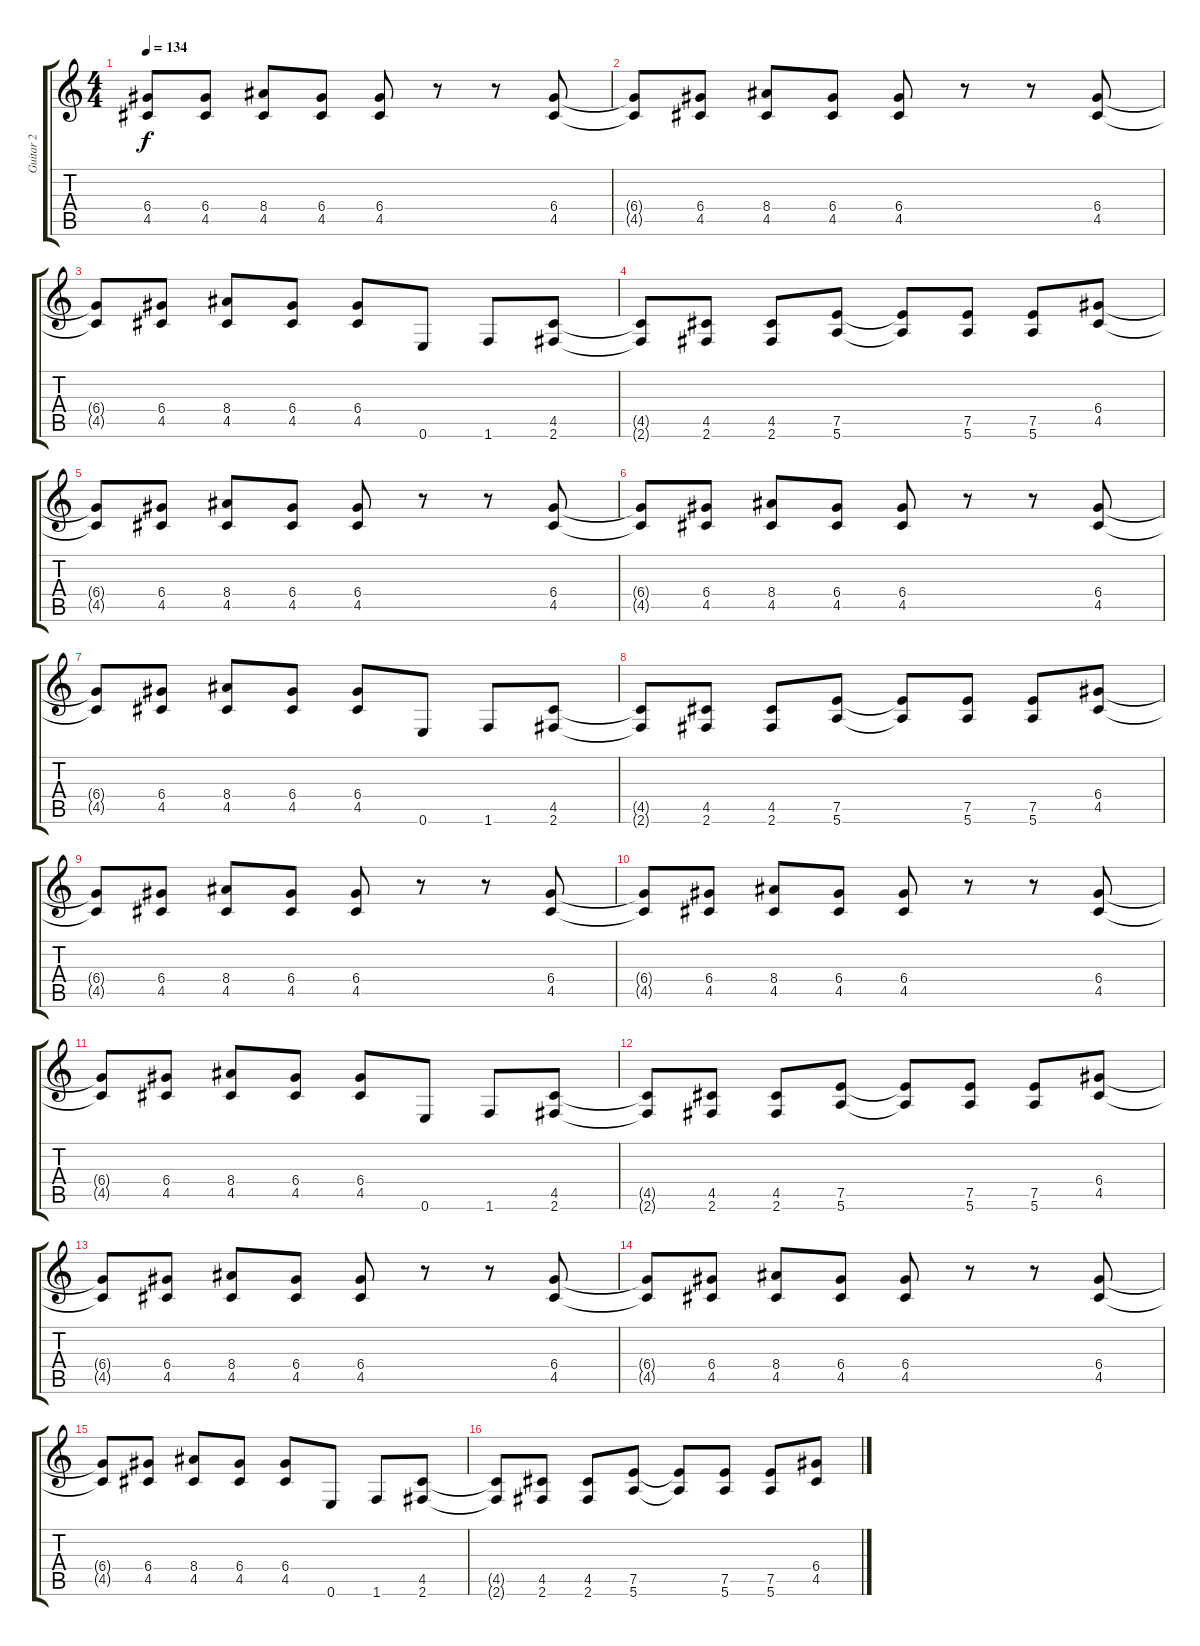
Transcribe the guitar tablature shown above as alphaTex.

\track ("Guitar 2" "Guitar 2") {instrument overdrivenguitar}
\staff {score tabs}
\tuning (E4 B3 G3 D3 A2 E2) {hide}
\ts (4 4)
\tempo 134
\clef g2
\ks c
(6.4{t} 4.5{t}).8{dy f} (6.4 4.5).8 (8.4 4.5).8 (6.4 4.5).8 (6.4 4.5).8 r.8 r.8 (6.4 4.5).8 |
(6.4{t} 4.5{t}).8 (6.4 4.5).8 (8.4 4.5).8 (6.4 4.5).8 (6.4 4.5).8 r.8 r.8 (6.4 4.5).8 |
(6.4{t} 4.5{t}).8 (6.4 4.5).8 (8.4 4.5).8 (6.4 4.5).8 (6.4 4.5).8 0.6.8 1.6.8 (4.5 2.6).8 |
(4.5{t} 2.6{t}).8 (4.5 2.6).8 (4.5 2.6).8 (7.5 5.6).8 (7.5{t} 5.6{t}).8 (7.5 5.6).8 (7.5 5.6).8 (6.4 4.5).8 |
(6.4{t} 4.5{t}).8 (6.4 4.5).8 (8.4 4.5).8 (6.4 4.5).8 (6.4 4.5).8 r.8 r.8 (6.4 4.5).8 |
(6.4{t} 4.5{t}).8 (6.4 4.5).8 (8.4 4.5).8 (6.4 4.5).8 (6.4 4.5).8 r.8 r.8 (6.4 4.5).8 |
(6.4{t} 4.5{t}).8 (6.4 4.5).8 (8.4 4.5).8 (6.4 4.5).8 (6.4 4.5).8 0.6.8 1.6.8 (4.5 2.6).8 |
(4.5{t} 2.6{t}).8 (4.5 2.6).8 (4.5 2.6).8 (7.5 5.6).8 (7.5{t} 5.6{t}).8 (7.5 5.6).8 (7.5 5.6).8 (6.4 4.5).8 |
(6.4{t} 4.5{t}).8 (6.4 4.5).8 (8.4 4.5).8 (6.4 4.5).8 (6.4 4.5).8 r.8 r.8 (6.4 4.5).8 |
(6.4{t} 4.5{t}).8 (6.4 4.5).8 (8.4 4.5).8 (6.4 4.5).8 (6.4 4.5).8 r.8 r.8 (6.4 4.5).8 |
(6.4{t} 4.5{t}).8 (6.4 4.5).8 (8.4 4.5).8 (6.4 4.5).8 (6.4 4.5).8 0.6.8 1.6.8 (4.5 2.6).8 |
(4.5{t} 2.6{t}).8 (4.5 2.6).8 (4.5 2.6).8 (7.5 5.6).8 (7.5{t} 5.6{t}).8 (7.5 5.6).8 (7.5 5.6).8 (6.4 4.5).8 |
(6.4{t} 4.5{t}).8 (6.4 4.5).8 (8.4 4.5).8 (6.4 4.5).8 (6.4 4.5).8 r.8 r.8 (6.4 4.5).8 |
(6.4{t} 4.5{t}).8 (6.4 4.5).8 (8.4 4.5).8 (6.4 4.5).8 (6.4 4.5).8 r.8 r.8 (6.4 4.5).8 |
(6.4{t} 4.5{t}).8 (6.4 4.5).8 (8.4 4.5).8 (6.4 4.5).8 (6.4 4.5).8 0.6.8 1.6.8 (4.5 2.6).8 |
(4.5{t} 2.6{t}).8 (4.5 2.6).8 (4.5 2.6).8 (7.5 5.6).8 (7.5{t} 5.6{t}).8 (7.5 5.6).8 (7.5 5.6).8 (6.4 4.5).8{volume 4}
